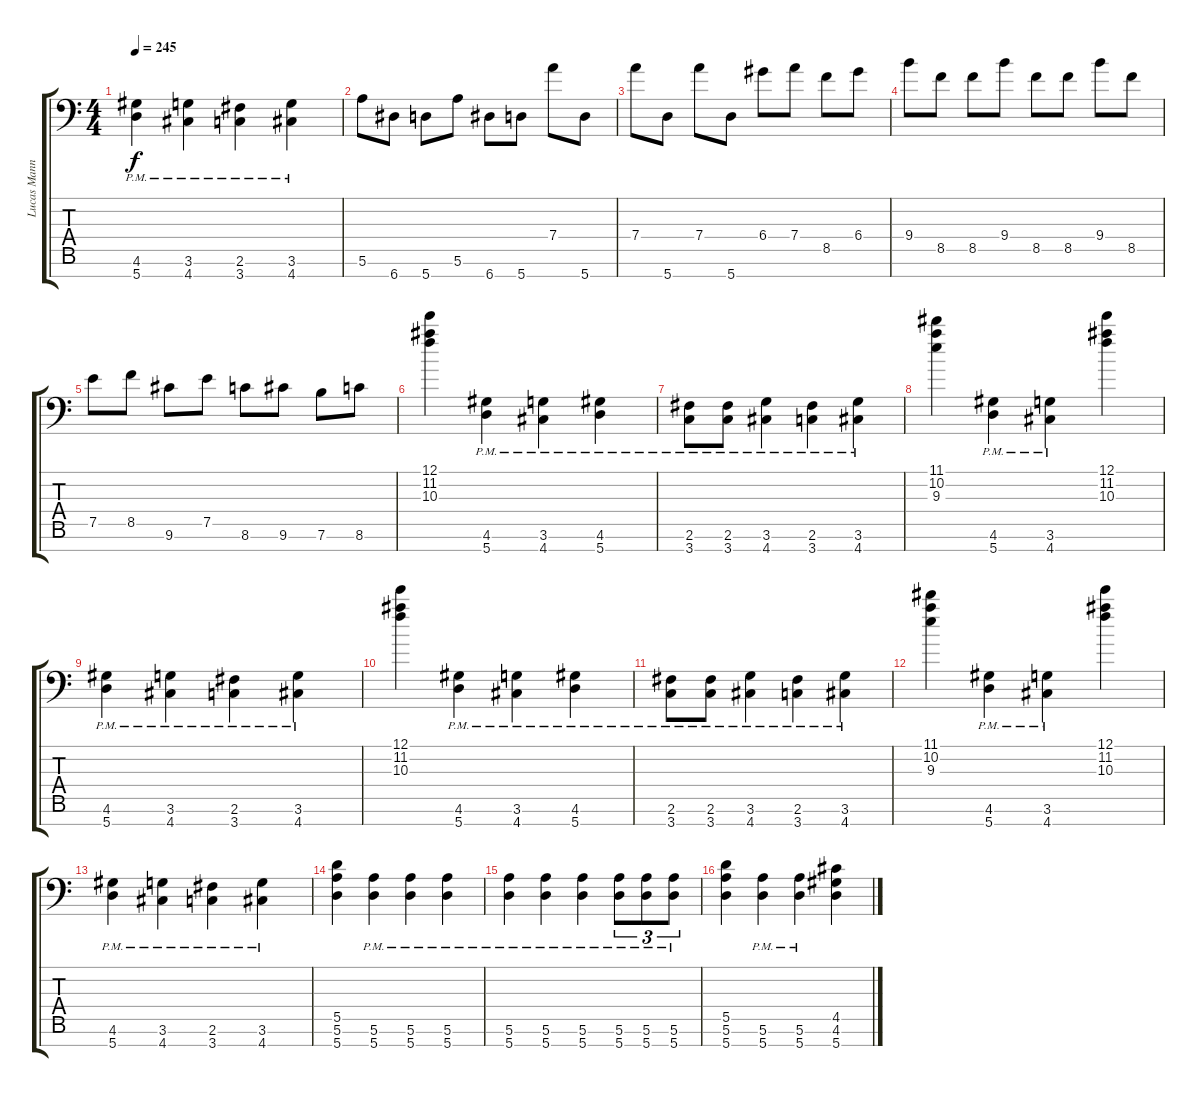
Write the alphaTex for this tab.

\track ("Lucas Mann" "Lucas Mann") {instrument distortionguitar}
\staff {score tabs}
\tuning (E4 B3 G3 D3 A2 E2 A1) {hide}
\ts (4 4)
\tempo 245
\clef f4
\ks c
(4.6{pm} 5.7{pm}).4{dy f} (3.6{pm} 4.7{pm}).4 (2.6{pm} 3.7{pm}).4 (3.6{pm} 4.7{pm}).4 |
5.6.8 6.7.8 5.7.8 5.6.8 6.7.8 5.7.8 7.4.8 5.7.8 |
7.4.8 5.7.8 7.4.8 5.7.8 6.4.8 7.4.8 8.5.8 6.4.8 |
9.4.8 8.5.8 8.5.8 9.4.8 8.5.8 8.5.8 9.4.8 8.5.8 |
7.5.8 8.5.8 9.6.8 7.5.8 8.6.8 9.6.8 7.6.8 8.6.8 |
(12.1 11.2 10.3).4 (4.6{pm} 5.7{pm}).4 (3.6{pm} 4.7{pm}).4 (4.6{pm} 5.7{pm}).4 |
(2.6{pm} 3.7{pm}).8 (2.6{pm} 3.7{pm}).8 (3.6{pm} 4.7{pm}).4 (2.6{pm} 3.7{pm}).4 (3.6{pm} 4.7{pm}).4 |
(11.1 10.2 9.3).4 (4.6{pm} 5.7{pm}).4 (3.6{pm} 4.7{pm}).4 (12.1 11.2 10.3).4 |
(4.6{pm} 5.7{pm}).4 (3.6{pm} 4.7{pm}).4 (2.6{pm} 3.7{pm}).4 (3.6{pm} 4.7{pm}).4 |
(12.1 11.2 10.3).4 (4.6{pm} 5.7{pm}).4 (3.6{pm} 4.7{pm}).4 (4.6{pm} 5.7{pm}).4 |
(2.6{pm} 3.7{pm}).8 (2.6{pm} 3.7{pm}).8 (3.6{pm} 4.7{pm}).4 (2.6{pm} 3.7{pm}).4 (3.6{pm} 4.7{pm}).4 |
(11.1 10.2 9.3).4 (4.6{pm} 5.7{pm}).4 (3.6{pm} 4.7{pm}).4 (12.1 11.2 10.3).4 |
(4.6{pm} 5.7{pm}).4 (3.6{pm} 4.7{pm}).4 (2.6{pm} 3.7{pm}).4 (3.6{pm} 4.7{pm}).4 |
(5.5 5.6 5.7).4 (5.6{pm} 5.7{pm}).4 (5.6{pm} 5.7{pm}).4 (5.6{pm} 5.7{pm}).4 |
(5.6{pm} 5.7{pm}).4 (5.6{pm} 5.7{pm}).4 (5.6{pm} 5.7{pm}).4 (5.6{pm} 5.7{pm}).8{tu (3 2)} (5.6{pm} 5.7{pm}).8{tu (3 2)} (5.6{pm} 5.7{pm}).8{tu (3 2)} |
(5.5 5.6 5.7).4 (5.6{pm} 5.7{pm}).4 (5.6{pm} 5.7{pm}).4 (4.5 4.6 5.7).4
